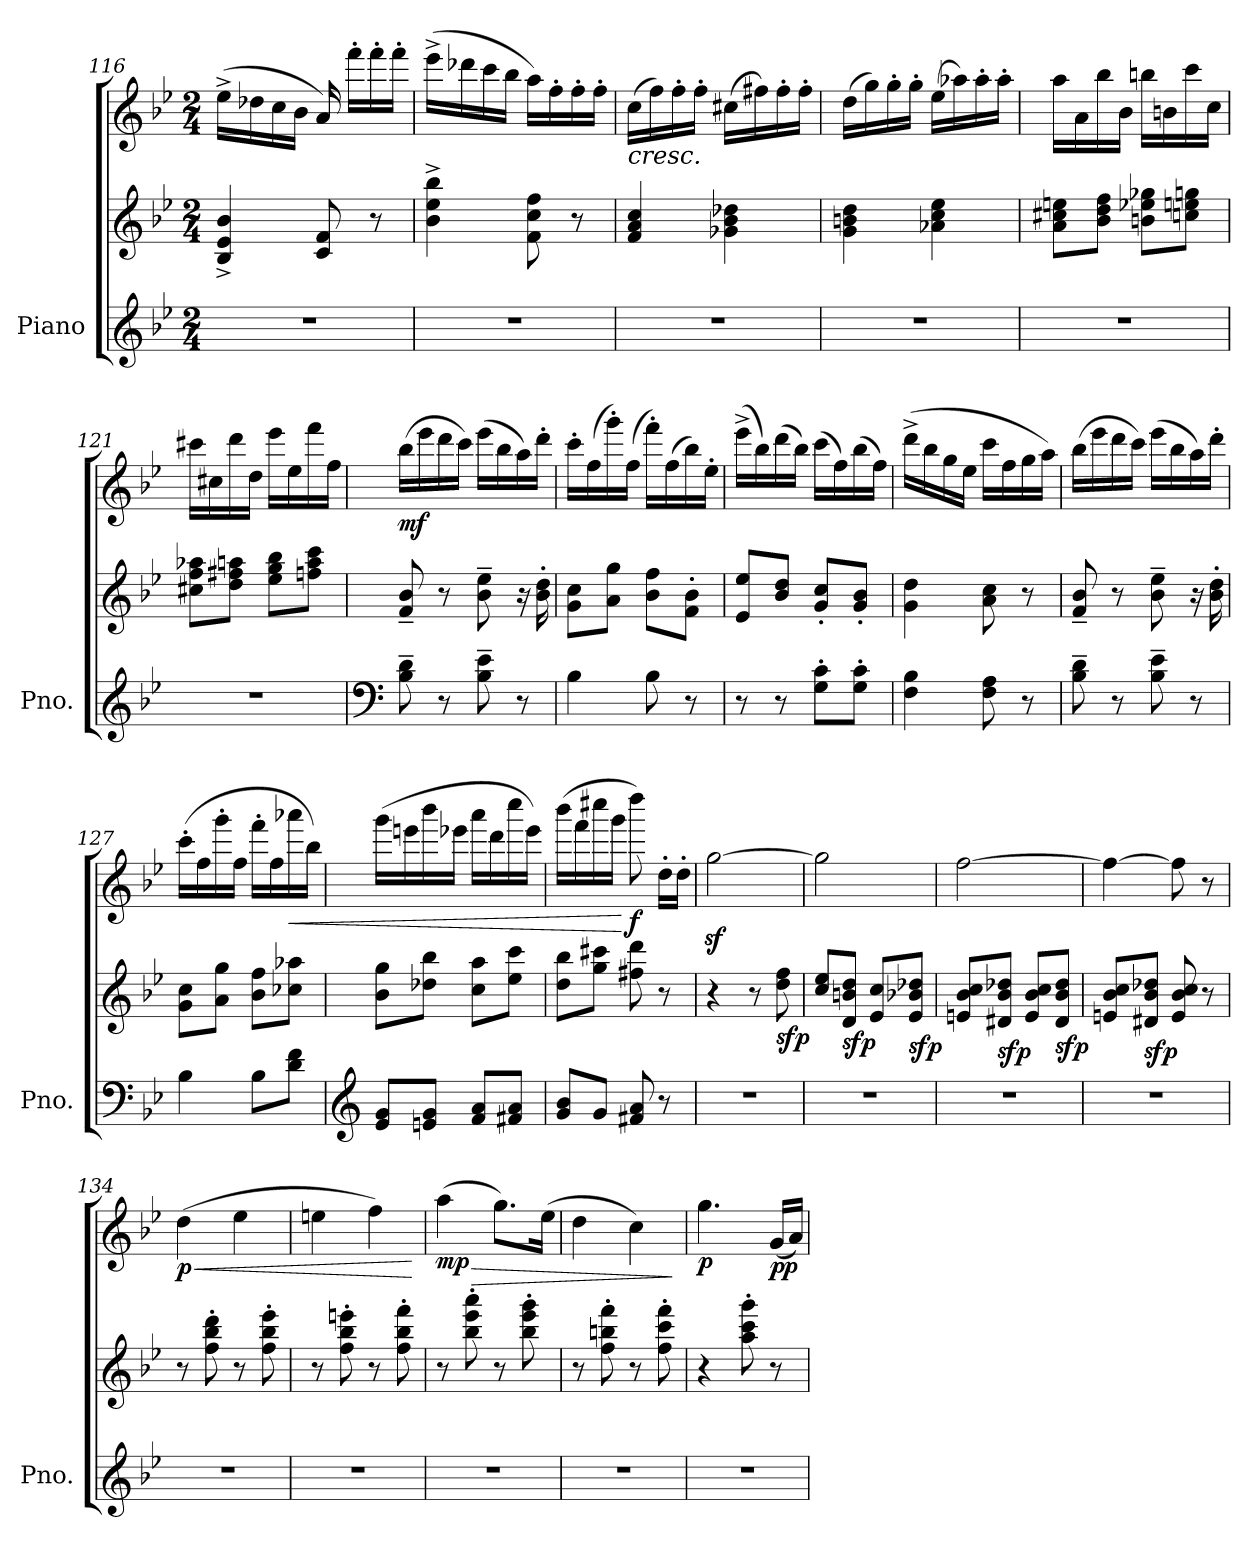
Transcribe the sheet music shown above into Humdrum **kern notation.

**kern	**kern	**kern	**dynam
*part1	*part1	*part1	*part1
*staff3	*staff2	*staff1	*staff1/2/3
*I"Piano	*	*	*
*I'Pno.	*	*	*
!!LO:LB:g=z
*clefG2	*clefG2	*clefG2	*
*k[b-e-]	*k[b-e-]	*k[b-e-]	*
*M2/4	*M2/4	*M2/4	*
=116	=116	=116	=116
2r	4B-/^ 4e-/^ 4b-/^	(>16ee-^\LL	.
.	.	16dd-X\	.
.	.	16cc\	.
.	.	16b-\JJ	.
.	8c/ 8f/	16a/)	.
.	.	16fff'\LL	.
.	8r	16fff'\	.
.	.	16fff'\JJ	.
=117	=117	=117	=117
2r	4b-\^ 4ee-\^ 4bb-\^	(>16eee-^\LL	.
.	.	16ddd-X\	.
.	.	16ccc\	.
.	.	16bb-\JJ	.
.	8f\ 8cc\ 8ff\	16aa\LL)	.
.	.	16ff'\	.
.	8r	16ff'\	.
.	.	16ff'\JJ	.
=118	=118	=118	=118
!	!	!LO:TX:b:i:t=cresc.	!
2r	4f/ 4a/ 4cc/	(>16cc\LL	.
.	.	16ff\)	.
.	.	16ff'\	.
.	.	16ff'\JJ	.
.	4g-X\ 4b-\ 4dd-X\	(>16cc#X\LL	.
.	.	16ff#X\)	.
.	.	16ff#'\	.
.	.	16ff#'\JJ	.
=119	=119	=119	=119
2r	4g\ 4bn\ 4dd\	(>16dd\LL	.
.	.	16gg\)	.
.	.	16gg'\	.
.	.	16gg'\JJ	.
.	4a-X\ 4cc\ 4ee-\	(>16ee-\LL	.
.	.	16aa-X\)	.
.	.	16aa-'\	.
.	.	16aa-'\JJ	.
=120	=120	=120	=120
2r	8a\ 8cc#X\ 8een\L	16aa\LL	.
.	.	16a\	.
.	8b-\ 8dd\ 8ff\J	16bb-\	.
.	.	16b-\JJ	.
.	8bn\ 8ee-X\ 8gg-X\L	16bbn\LL	.
.	.	16bn\	.
.	8ccn\ 8een\ 8ggn\J	16ccc\	.
.	.	16cc\JJ	.
=121	=121	=121	=121
2r	8cc#X\ 8ff\ 8aa-X\L	16ccc#X\LL	.
.	.	16cc#X\	.
.	8dd\ 8ff#X\ 8aan\J	16ddd\	.
.	.	16dd\JJ	.
.	8ee-\ 8gg\ 8bb-\L	16eee-\LL	.
.	.	16ee-\	.
.	8ffn\ 8aa\ 8ccc\J	16fff\	.
.	.	16ff\JJ	.
!!LO:LB:g=z
=122	=122	=122	=122
*clefF4	*	*	*
!	!	!	!LO:DY:b
8B-\~ 8d\~	8f/~ 8b-/~	(>16bb-\LL	mf
.	.	16eee-\	.
8r	8r	16ddd\	.
.	.	16ccc\JJ)	.
8B-\~ 8e-\~	8b-\~ 8ee-\~	(>16eee-\LL	.
.	.	16bb-\	.
8r	16r	16aa\)	.
.	16b-\' 16dd\'	16ddd'\JJ	.
=123	=123	=123	=123
4B-\	8g\ 8cc\L	16ccc'\LL	.
.	.	(>16ff\	.
.	8a\ 8gg\J	16ggg'\)	.
.	.	(>16ff\JJ	.
8B-\	8b-\ 8ff\L	16fff'\LL)	.
.	.	(>16ff\	.
8r	8f\' 8b-\'J	16bb-\)	.
.	.	16ee-'\JJ	.
=124	=124	=124	=124
8r	8e-/ 8ee-/L	(>16eee-^\LL	.
.	.	16bb-\)	.
8r	8b-/ 8dd/J	(>16ddd\	.
.	.	16bb-\JJ)	.
8G\' 8c\'L	8g/' 8cc/'L	(>16ccc\LL	.
.	.	16ff\)	.
8G\' 8c\'J	8g/' 8b-/'J	(>16bb-\	.
.	.	16ff\JJ)	.
=125	=125	=125	=125
4F\ 4B-\	4g\ 4dd\	(>16ddd^\LL	.
.	.	16bb-\	.
.	.	16gg\	.
.	.	16ee-\JJ	.
8F\ 8A\	8a\ 8cc\	16ccc\LL	.
.	.	16ff\	.
8r	8r	16gg\	.
.	.	16aa\JJ)	.
=126	=126	=126	=126
8B-\~ 8d\~	8f/~ 8b-/~	(>16bb-\LL	.
.	.	16eee-\	.
8r	8r	16ddd\	.
.	.	16ccc\JJ)	.
8B-\~ 8e-\~	8b-\~ 8ee-\~	(>16eee-\LL	.
.	.	16bb-\	.
8r	16r	16aa\)	.
.	16b-\' 16dd\'	16ddd'\JJ	.
=127	=127	=127	=127
4B-\	8g\ 8cc\L	(>16ccc'\LL	.
.	.	16ff\	.
.	8a\ 8gg\J	16ggg'\	.
.	.	16ff\JJ	.
8B-\L	8b-\ 8ff\L	16fff'\LL	.
.	.	16ff\	.
!	!	!	!LO:HP:b
8d\ 8f\J	8cc-X\ 8aa-X\J	16aaa-X\	<
.	.	16bb-\JJ)	.
!!LO:LB:g=z
=128	=128	=128	=128
*clefG2	*	*	*
8e-/ 8g/L	8b-\ 8gg\L	(>16ggg\LL	.
.	.	16eeen\	.
8en/ 8g/J	8dd-X\ 8bb-\J	16bbb-\	.
.	.	16eee-X\JJ	.
8f/ 8a/L	8cc\ 8aa\L	16aaa\LL	.
.	.	16ddd\	.
8f#X/ 8a/J	8ee-\ 8ccc\J	16cccc\	.
.	.	16eee-\JJ)	.
=129	=129	=129	=129
8g/ 8b-/L	8dd\ 8bb-\L	(>16bbb-\LL	.
.	.	16fff\	.
8g/J	8gg\ 8ccc#X\J	16cccc#X\	.
.	.	16ggg\JJ	.
!	!	!	!LO:DY:n=1:b
8f#X/ 8a/	8ff#X\ 8ddd\	8dddd\)	[ f
8r	8r	16dd'\LL	.
.	.	16dd'\JJ	.
=130	=130	=130	=130
2r	4r	[2ggz<\	.
.	8r	.	.
!	!	!	!LO:DY:b=2
.	8dd\ 8ff\	.	sfp
=131	=131	=131	=131
2r	8cc/ 8ee-/L	2gg\]	.
!	!	!	!LO:DY:b=2
.	8d/ 8bn/ 8dd/J	.	sfp
.	8e-/ 8cc/L	.	.
!	!	!	!LO:DY:b=2
.	8e-/ 8b-X/ 8dd-X/J	.	sfp
=132	=132	=132	=132
2r	8en/ 8b-/ 8cc/L	[2ff\	.
!	!	!	!LO:DY:b=2
.	8d#X/ 8b-/ 8dd-X/J	.	sfp
.	8e/ 8b-/ 8cc/L	.	.
!	!	!	!LO:DY:b=2
.	8d#/ 8b-/ 8dd-/J	.	sfp
=133	=133	=133	=133
2r	8en/ 8b-/ 8cc/L	4ff\_	.
!	!	!	!LO:DY:b=2
.	8d#X/ 8b-/ 8dd-X/J	.	sfp
.	8e/ 8b-/ 8cc/	8ff\]	.
.	8r	8r	.
=134	=134	=134	=134
!	!	!	!LO:HP:b
!	!	!	!LO:DY:n=1:b
2r	8r	(>4dd\	< p
.	8ff\' 8bb-\' 8ddd\'	.	.
.	8r	4ee-\	.
.	8ff\' 8bb-\' 8eee-\'	.	.
=135	=135	=135	=135
2r	8r	4een\	.
.	8ff\' 8bb-\' 8eeen\'	.	.
.	8r	4ff\)	.
.	8ff\' 8bb-\' 8fff\'	.	.
.	.	.	[
=136	=136	=136	=136
!	!	!	!LO:HP:b
!	!	!	!LO:DY:n=1:b
2r	8r	(>4aa\	> mp
.	8bb-\' 8eee-\' 8aaa\'	.	.
.	8r	8.gg\L)	.
.	8bb-\' 8eee-\' 8ggg\'	.	.
.	.	(>16ee-\Jk	.
=137	=137	=137	=137
2r	8r	4dd\	.
.	8ff\' 8bbn\' 8fff\'	.	.
.	8r	4cc\)	.
.	8ff\' 8ccc\' 8fff\'	.	.
.	.	.	]
!!LO:PB:g=z
=138	=138	=138	=138
!	!	!	!LO:DY:b
2r	4r	4.gg\	p
.	8aa\' 8ccc\' 8ggg\'	.	.
!	!	!	!LO:DY:b
.	8r	(<16g/LL	pp
.	.	16a/JJ)	.
=	=	=	=
*-	*-	*-	*-
